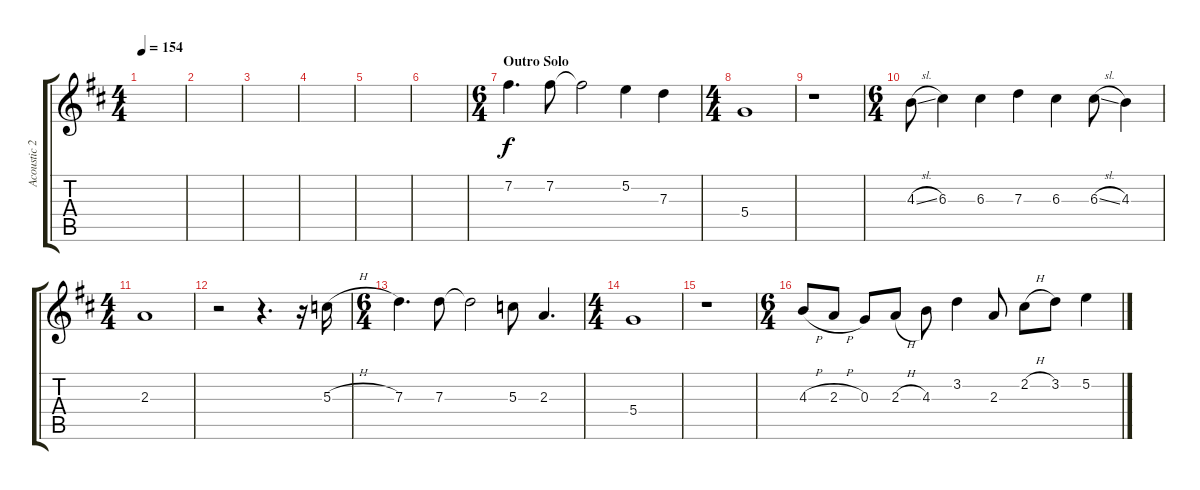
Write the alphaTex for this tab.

\track ("Acoustic 2nd" "Acoustic 2") {instrument acousticguitarnylon}
\staff {score tabs}
\tuning (E4 B3 G3 D3 A2 E2) {hide}
\ts (4 4)
\tempo 154
\clef g2
\ks d
|
|
|
|
|
|
\ts (6 4)
\section ("" "Outro Solo")
7.2.4{d} 7.2.8 7.2{t}.2 5.2.4 7.3.4 |
\ts (4 4)
5.4.1 |
r.1 |
\ts (6 4)
4.3{sl}.8 6.3.4 6.3.4 7.3.4 6.3.4 6.3{sl}.8 4.3.4 |
\ts (4 4)
2.3.1 |
r.2 r.4{d} r.16 5.3{h}.16 |
\ts (6 4)
7.3.4{d} 7.3.8 7.3{t}.2 5.3.8 2.3.4{d} |
\ts (4 4)
5.4.1 |
r.1 |
\ts (6 4)
4.3{h}.8 2.3{h}.8 0.3.8 2.3{h}.8 4.3.8 3.2.4 2.3.8 2.2{h}.8 3.2.8 5.2.4
